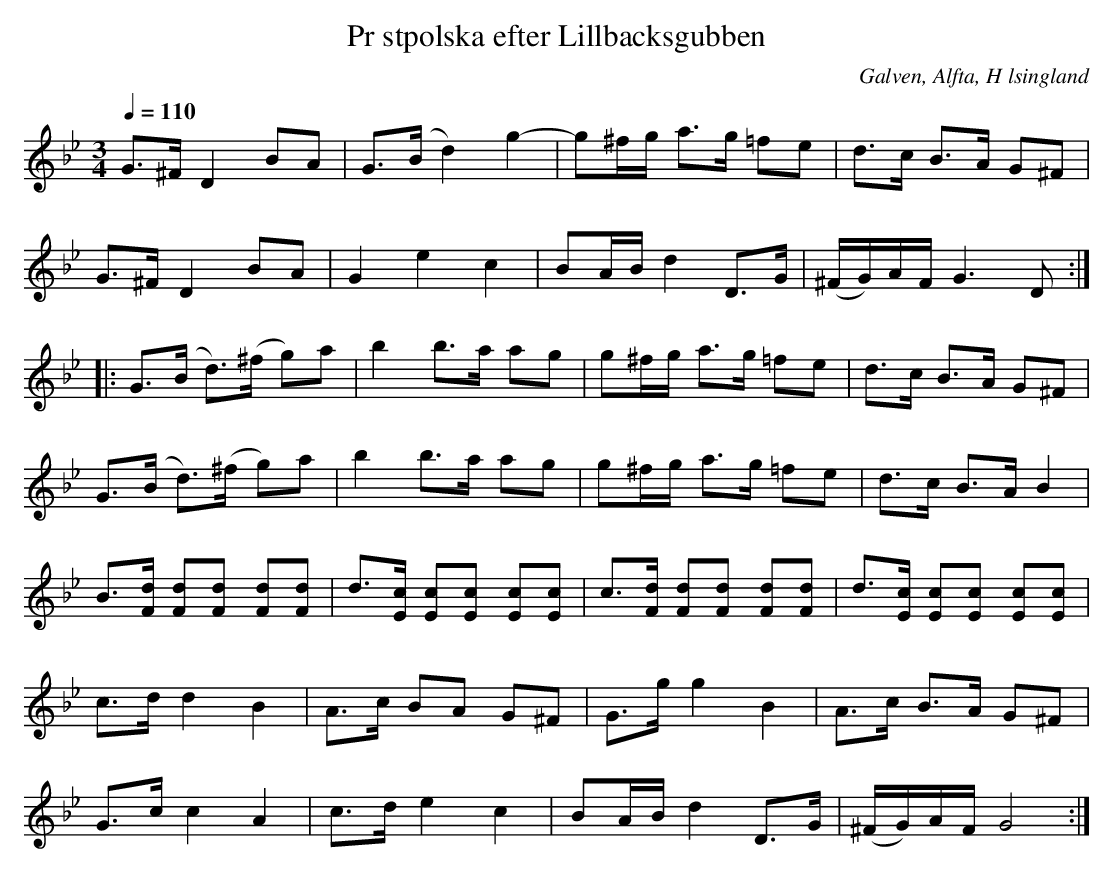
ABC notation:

X:1
T:Pr stpolska efter Lillbacksgubben
O:Galven, Alfta, H lsingland
M:3/4
L:1/8
Q:1/4=110
K:Gm
G>^F   D2       BA         | G>(B   d2)      g2-       | g^f/g/ a>g =fe | d>c         B>A G^F  |
G>^F   D2       BA         | G2     e2       c2           | BA/B/  d2 D>G  | (^F/G/)A/F/ G3 D  ::
G>(B   d>)(^f   g)a        | b2     b>a      ag         | g^f/g/ a>g =fe | d>c         B>A G^F  |
G>(B   d>)(^f   g)a        | b2     b>a      ag         | g^f/g/ a>g =fe | d>c         B>A B2   |
B>[Fd] [Fd][Fd] [Fd][Fd] | d>[Ec] [Ec][Ec] [Ec][Ec] | \
c>[Fd] [Fd][Fd] [Fd][Fd] | d>[Ec] [Ec][Ec] [Ec][Ec] |
c>d    d2       B2           | A>c    BA       G^F       | G>g    g2 B2     | A>c         B>A G^F  |
G>c    c2       A2           | c>d    e2       c2        | BA/B/  d2 D>G   | (^F/G/)A/F/ G4      :|
